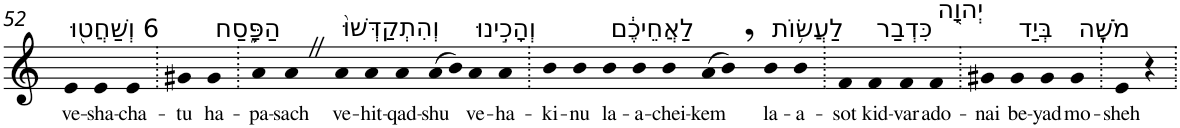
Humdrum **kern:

**kern	**text
*part1	*part1
*staff1	*staff1
*I"Piano	*
*I'Pno	*
!!LO:PB:g=z
*clefG2	*
*k[]	*
=52	=52
!LO:TX:a:t=6 וְשַׁחֲט֖וּ	!
!	!LO:LY:b
4e	ve-
!	!LO:LY:b
4e	-sha-
!	!LO:LY:b
4e	-cha-
=53.	=53.
!	!LO:LY:b
4g#X	-tu
!LO:TX:a:t=הַפָּ֑סַח	!
!	!LO:LY:b
4g#	ha-
=54.	=54.
!	!LO:LY:b
4a	-pa-
!	!LO:LY:b
4aZ	-sach
!LO:TX:a:t=וְהִתְקַדְּשׁוּ֙	!
!	!LO:LY:b
4a	ve-
!	!LO:LY:b
4a	-hit-
!	!LO:LY:b
4a	-qad-
!	!LO:LY:b
(>8a	-shu
8b)	.
!LO:TX:a:t=וְהָכִ֣ינוּ	!
!	!LO:LY:b
4a	ve-
!	!LO:LY:b
4a	-ha-
=55.	=55.
!	!LO:LY:b
4b	-ki-
!	!LO:LY:b
4b	-nu
!LO:TX:a:t=לַאֲחֵיכֶ֔ם	!
!	!LO:LY:b
4b	la-
!	!LO:LY:b
4b	-a-
!	!LO:LY:b
4b	-chei-
!	!LO:LY:b
(>8a	-kem
8b,)	.
!LO:TX:a:t=לַעֲשׂ֥וֹת	!
!	!LO:LY:b
4b	la-
!	!LO:LY:b
4b	-a-
=56.	=56.
!	!LO:LY:b
4f	-sot
!LO:TX:a:t=כִּדְבַר	!
!	!LO:LY:b
4f	kid-
!	!LO:LY:b
4f	-var
!LO:TX:a:t=יְהוָ֖ה	!
!	!LO:LY:b
4f	ado-
=57.	=57.
!	!LO:LY:b
4g#X	-nai
!LO:TX:a:t=בְּיַד	!
!	!LO:LY:b
4g#	be-
!	!LO:LY:b
4g#	-yad
!LO:TX:a:t=מֹשֶֽׁה	!
!	!LO:LY:b
4g#	mo-
=58.	=58.
!	!LO:LY:b
4e	-sheh
4r	.
=.	=.
*-	*-
